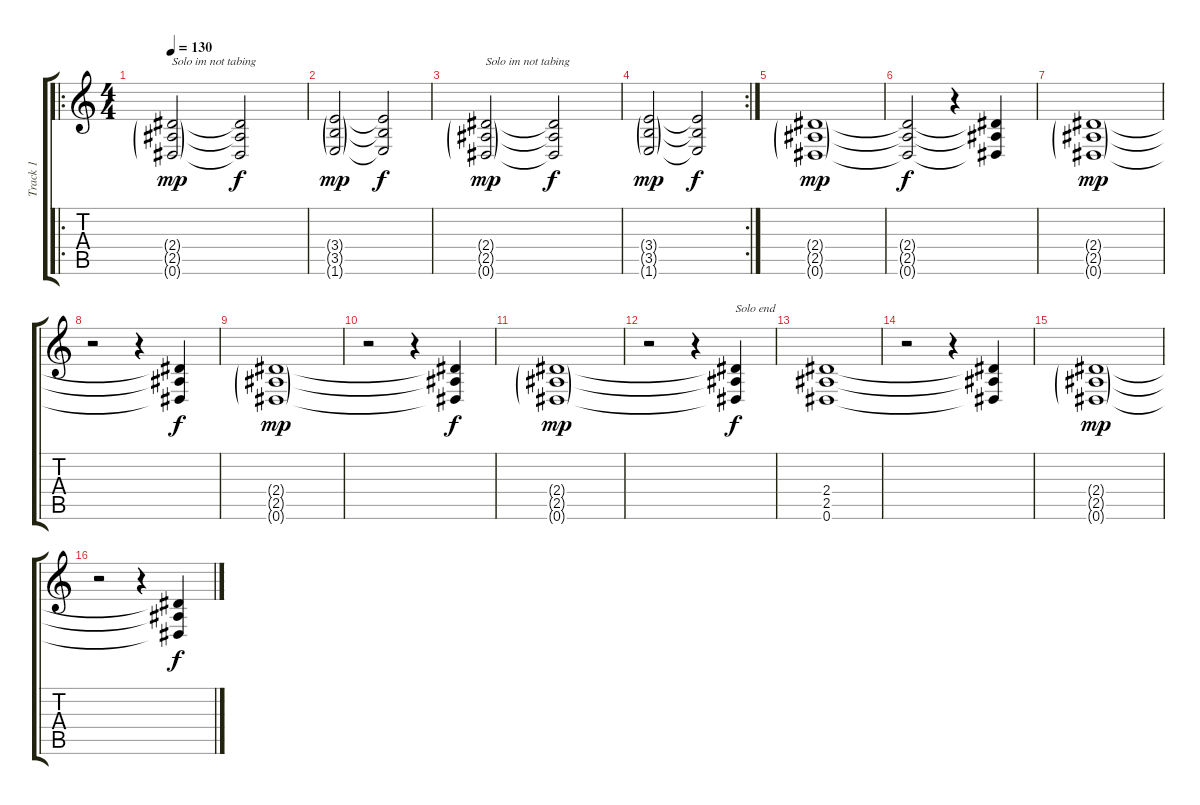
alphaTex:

\track ("Track 1" "Track 1") {instrument overdrivenguitar}
\staff {score tabs}
\tuning (Eb4 Bb3 Gb3 Db3 Ab2 Eb2) {hide}
\ro
\ts (4 4)
\tempo 130
\clef g2
\ks c
(2.4{g} 2.5{g} 0.6{g}).2{txt "Solo im not tabing" dy mp} (2.4{t} 2.5{t} 0.6{t}).2{dy f} |
(3.4{g} 3.5{g} 1.6{g}).2{dy mp} (3.4{t} 3.5{t} 1.6{t}).2{dy f} |
(2.4{g} 2.5{g} 0.6{g}).2{txt "Solo im not tabing" dy mp} (2.4{t} 2.5{t} 0.6{t}).2{dy f} |
\rc 2
(3.4{g} 3.5{g} 1.6{g}).2{dy mp} (3.4{t} 3.5{t} 1.6{t}).2{dy f} |
(2.4{g} 2.5{g} 0.6{g}).1{dy mp} |
(2.4{t} 2.5{t} 0.6{t}).2{dy f} r.4 (2.4{t} 2.5{t} 0.6{t}).4 |
(2.4{g} 2.5{g} 0.6{g}).1{dy mp} |
r.2 r.4 (2.4{t} 2.5{t} 0.6{t}).4{dy f} |
(2.4{g} 2.5{g} 0.6{g}).1{dy mp} |
r.2 r.4 (2.4{t} 2.5{t} 0.6{t}).4{dy f} |
(2.4{g} 2.5{g} 0.6{g}).1{dy mp} |
r.2 r.4 (2.4{t} 2.5{t} 0.6{t}).4{txt "Solo end" dy f} |
(2.4 2.5 0.6).1 |
r.2 r.4 (2.4{t} 2.5{t} 0.6{t}).4 |
(2.4{g} 2.5{g} 0.6{g}).1{dy mp} |
r.2 r.4 (2.4{t} 2.5{t} 0.6{t}).4{dy f}
